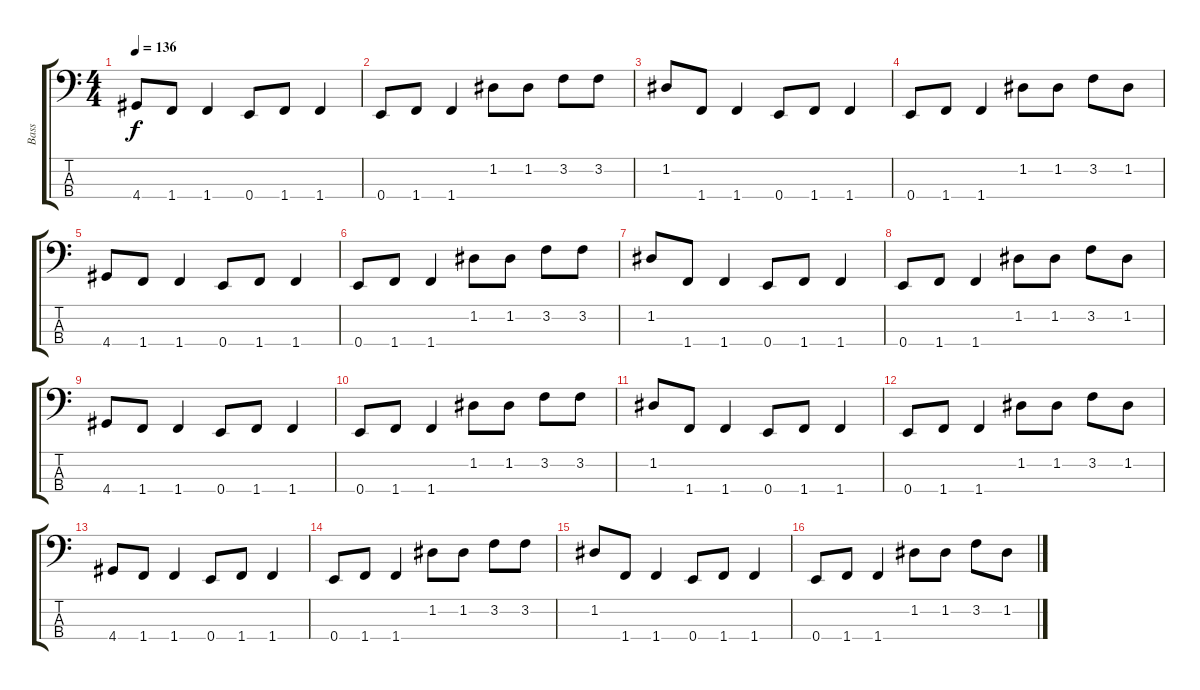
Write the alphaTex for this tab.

\track ("Bass" "Bass") {instrument electricbassfinger}
\staff {score tabs}
\tuning (G2 D2 A1 E1) {hide}
\ts (4 4)
\tempo 136
\clef f4
\ks c
4.4.8{dy f} 1.4.8 1.4.4 0.4.8 1.4.8 1.4.4 |
0.4.8 1.4.8 1.4.4 1.2.8 1.2.8 3.2.8 3.2.8 |
1.2.8 1.4.8 1.4.4 0.4.8 1.4.8 1.4.4 |
0.4.8 1.4.8 1.4.4 1.2.8 1.2.8 3.2.8 1.2.8 |
4.4.8 1.4.8 1.4.4 0.4.8 1.4.8 1.4.4 |
0.4.8 1.4.8 1.4.4 1.2.8 1.2.8 3.2.8 3.2.8 |
1.2.8 1.4.8 1.4.4 0.4.8 1.4.8 1.4.4 |
0.4.8 1.4.8 1.4.4 1.2.8 1.2.8 3.2.8 1.2.8 |
4.4.8 1.4.8 1.4.4 0.4.8 1.4.8 1.4.4 |
0.4.8 1.4.8 1.4.4 1.2.8 1.2.8 3.2.8 3.2.8 |
1.2.8 1.4.8 1.4.4 0.4.8 1.4.8 1.4.4 |
0.4.8 1.4.8 1.4.4 1.2.8 1.2.8 3.2.8 1.2.8 |
4.4.8 1.4.8 1.4.4 0.4.8 1.4.8 1.4.4 |
0.4.8 1.4.8 1.4.4 1.2.8 1.2.8 3.2.8 3.2.8 |
1.2.8{volume 13} 1.4.8 1.4.4 0.4.8 1.4.8 1.4.4 |
0.4.8 1.4.8 1.4.4 1.2.8 1.2.8 3.2.8 1.2.8
